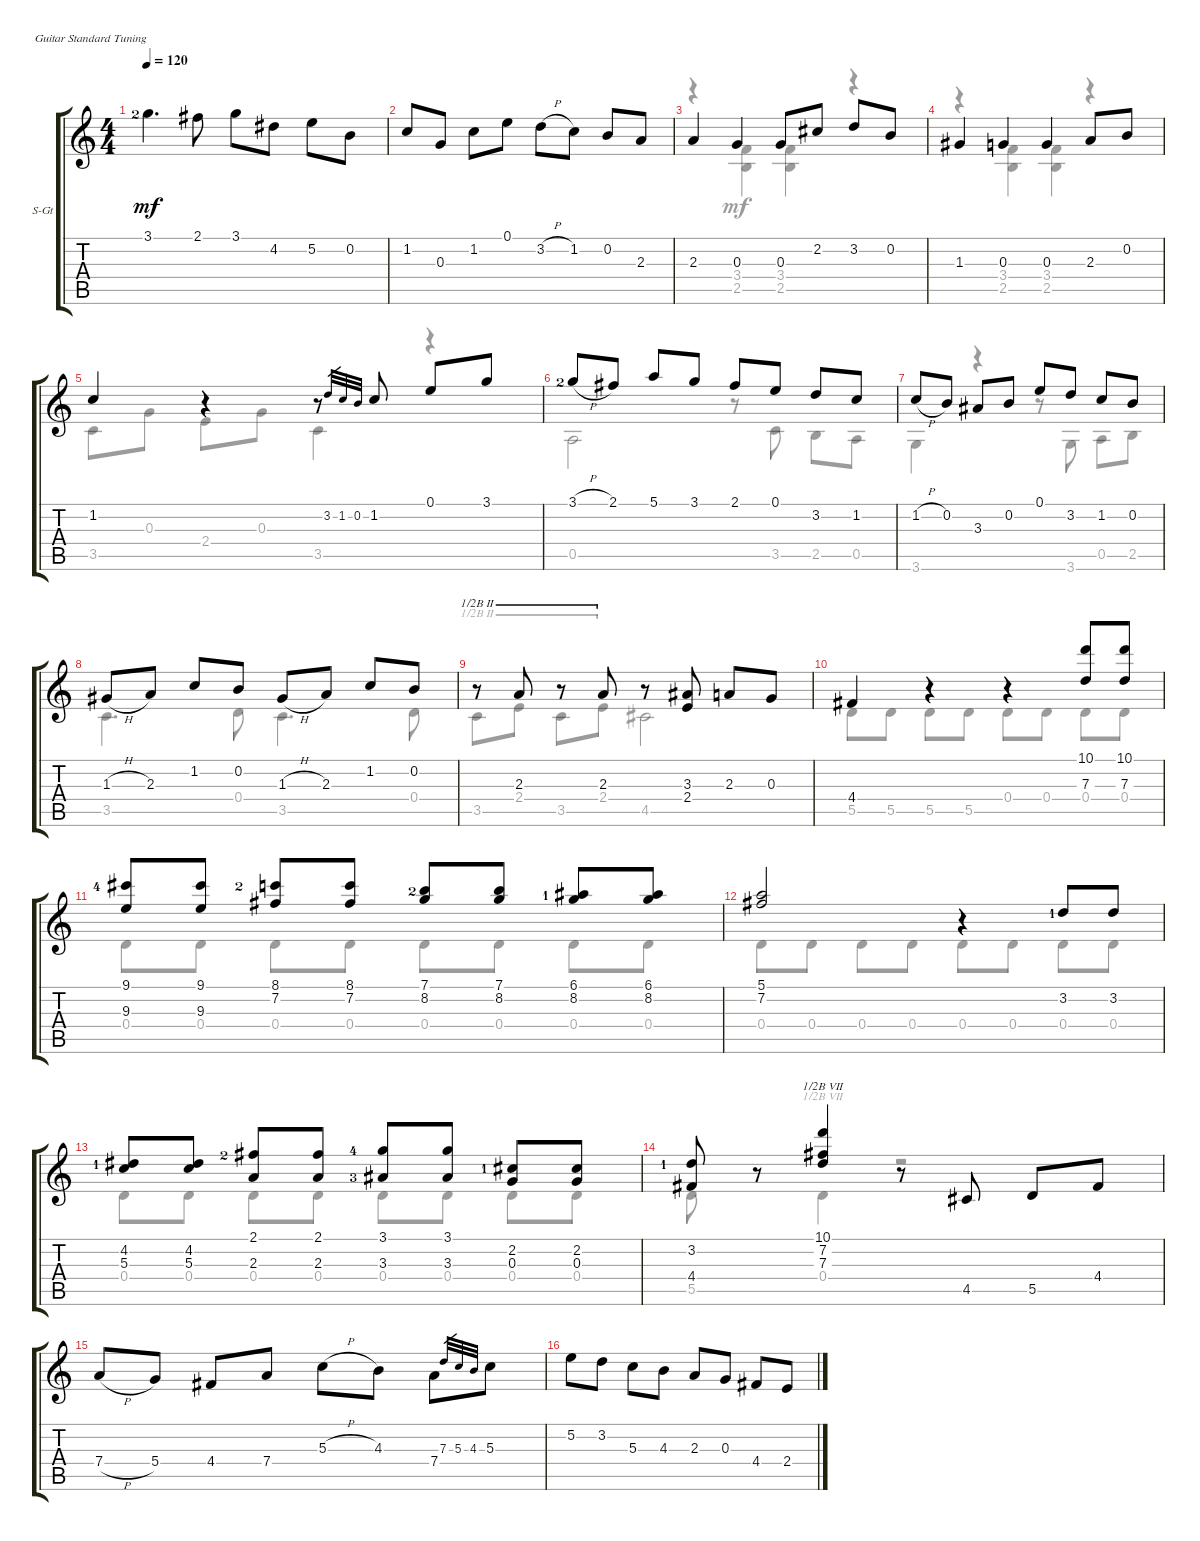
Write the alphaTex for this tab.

\defaultSystemsLayout 4
\bracketExtendMode groupsimilarinstruments
\firstSystemTrackNameOrientation horizontal
\otherSystemsTrackNameOrientation horizontal
\track ("Steel Guitar" "S-Gt") {instrument acousticguitarsteel}
\staff {score tabs}
\tuning (E4 B3 G3 D3 A2 E2)
\voice
\ts (4 4)
\tempo 120
\clef g2
\ks c
3.1{lf 3}.4{d dy mf} 2.1.8 3.1.8 4.2.8 5.2.8 0.2.8 |
1.2.8 0.3.8 1.2.8 0.1.8 3.2{h}.8 1.2.8 0.2.8 2.3.8 |
2.3.4 0.3.4 0.3.8 2.2.8 3.2.8 0.2.8 |
1.3.4 0.3.4 0.3.4 2.3.8 0.2.8 |
1.2.4 r.4 r.8 3.2.32{gr} 1.2.32{gr} 0.2.32{gr} 1.2.8 0.1.8 3.1.8 |
3.1{h lf 3}.8 2.1.8 5.1.8 3.1.8 2.1.8 0.1.8 3.2.8 1.2.8 |
1.2{h}.8 0.2.8 3.3.8 0.2.8 0.1.8 3.2.8 1.2.8 0.2.8 |
1.3{h}.8 2.3.8 1.2.8 0.2.8 1.3{h}.8 2.3.8 1.2.8 0.2.8 |
r.8{barre (2 half)} 2.3.8{barre (2 half)} r.8{barre (2 half)} 2.3.8{barre (2 half)} r.8 (3.3 2.4).8 2.3.8 0.3.8 |
4.4.4 r.4 r.4 (10.1 7.3).8 (10.1 7.3).8 |
(9.3 9.1{lf 5}).8 (9.1 9.3).8 (8.1{lf 3} 7.2).8 (7.2 8.1).8 (7.1{lf 3} 8.2).8 (8.2 7.1).8 (6.1{lf 2} 8.2).8 (8.2 6.1).8 |
(5.1 7.2).2 r.4 3.2{lf 2}.8 3.2.8 |
(4.2{lf 2} 5.3).8 (4.2 5.3).8 (2.1{lf 3} 2.3).8 (2.3 2.1).8 (3.1{lf 5} 3.3{lf 4}).8 (3.3 3.1).8 (2.2{lf 2} 0.3).8 (0.3 2.2).8 |
(3.2{lf 2} 4.4).8 r.8 (10.1 7.2 7.3).4{barre (7 half)} r.8 4.5.8 5.5.8 4.4.8 |
7.4{h}.8 5.4.8 4.4.8 7.4.8 5.3{h}.8 4.3.8 7.4.8 7.3.32{gr} 5.3.32{gr} 4.3.32{gr} 5.3.8 |
5.2.8 3.2.8 5.3.8 4.3.8 2.3.8 0.3.8 4.4.8 2.4.8
\voice
\clef g2
\ottava regular
\simile none
\ks c
|
|
r.4 (3.4 2.5).4 (2.5 3.4).4 r.4 |
r.4 (3.4 2.5).4 (2.5 3.4).4 r.4 |
3.5.8 0.3.8 2.4.8 0.3.8 3.5.4 r.4 |
0.5.2 r.8 3.5.8 2.5.8 0.5.8 |
3.6.4 r.4 r.8 3.6.8 0.5.8 2.5.8 |
3.5.4{d} 0.4.8 3.5.4{d} 0.4.8 |
3.5.8{barre (2 half)} 2.4.8{barre (2 half)} 3.5.8{barre (2 half)} 2.4.8{barre (2 half)} 4.5.2 |
5.5.8 5.5.8 5.5.8 5.5.8 0.4.8 0.4.8 0.4.8 0.4.8 |
0.4.8 0.4.8 0.4.8 0.4.8 0.4.8 0.4.8 0.4.8 0.4.8 |
0.4.8 0.4.8 0.4.8 0.4.8 0.4.8 0.4.8 0.4.8 0.4.8 |
0.4.8 0.4.8 0.4.8 0.4.8 0.4.8 0.4.8 0.4.8 0.4.8 |
5.5.8 r.8 0.4.4{barre (7 half)} r.2 |
|
